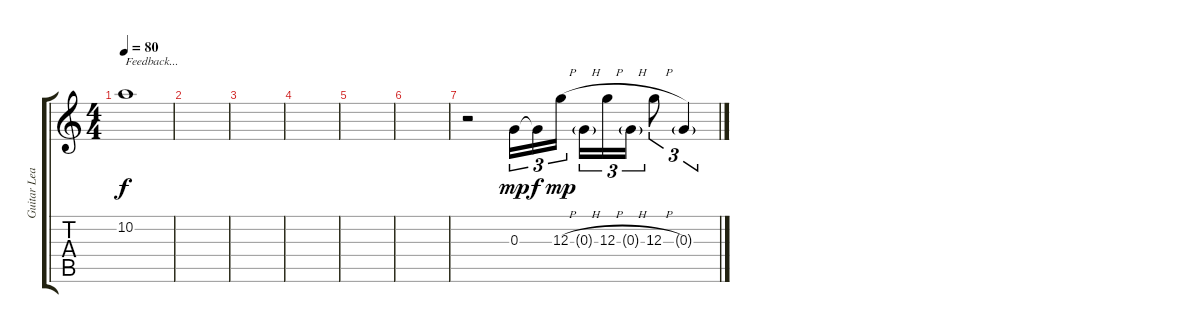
\track ("Guitar Lead" "Guitar Lea") {instrument overdrivenguitar}
\staff {score tabs}
\tuning (E4 B3 G3 D3 A2 E2) {hide}
\ts (4 4)
\tempo 80
\clef g2
\ks c
10.2{t}.1{txt "Feedback..." dy f} |
|
|
|
|
|
r.2 0.3.16{tu (3 2) dy mp} 0.3{t}.16{tu (3 2) dy f} 12.3{h}.16{tu (3 2) dy mp} 0.3{h g}.16{tu (3 2)} 12.3{h}.16{tu (3 2)} 0.3{h g}.16{tu (3 2)} 12.3{h}.8{tu (3 2)} 0.3{g}.4{tu (3 2)}
